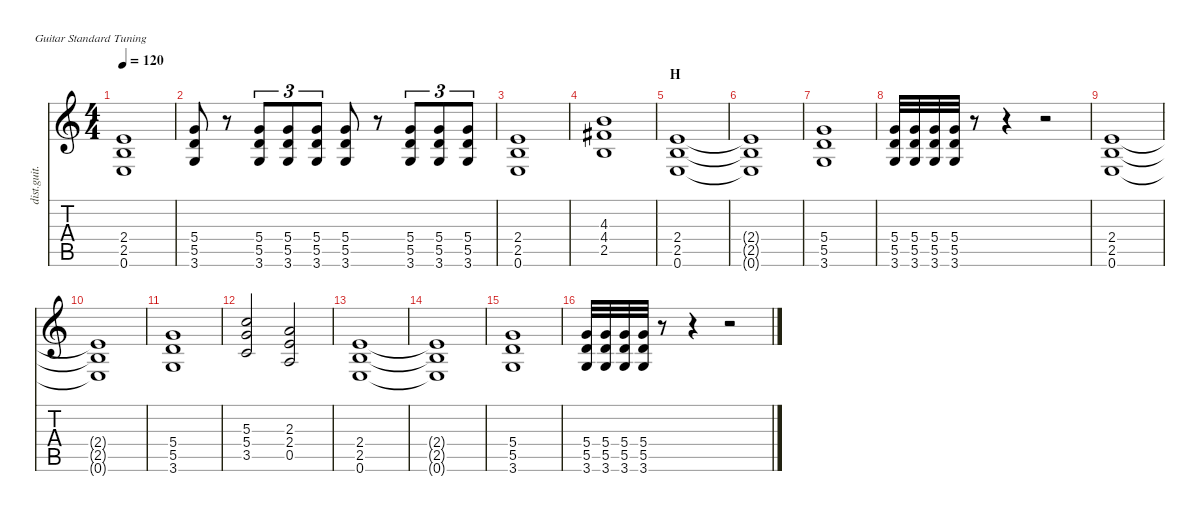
\defaultSystemsLayout 4
\hideDynamics
\bracketExtendMode nobrackets
\track ("Gtr. II" "dist.guit.") {instrument distortionguitar}
\staff {score tabs}
\tuning (E4 B3 G3 D3 A2 E2)
\ts (4 4)
\tempo 120
\clef g2
\ks c
(2.4 2.5 0.6).1{dy f} |
(5.4 5.5 3.6).8 r.8 (5.4 5.5 3.6).8{tu (3 2)} (5.4 5.5 3.6).8{tu (3 2)} (5.4 5.5 3.6).8{tu (3 2)} (5.4 5.5 3.6).8 r.8 (5.4 5.5 3.6).8{tu (3 2)} (5.4 5.5 3.6).8{tu (3 2)} (5.4 5.5 3.6).8{tu (3 2)} |
(2.4 2.5 0.6).1 |
(4.3 4.4{acc #} 2.5).1 |
\section ("" "H")
(2.4 2.5 0.6).1 |
(2.4{t} 2.5{t} 0.6{t}).1 |
(5.4 5.5 3.6).1 |
(5.4 5.5 3.6).32 (5.4 5.5 3.6).32 (5.4 5.5 3.6).32 (5.4 5.5 3.6).32 r.8 r.4 r.2 |
(2.4 2.5 0.6).1 |
(2.4{t} 2.5{t} 0.6{t}).1 |
(5.4 5.5 3.6).1 |
(5.3 5.4 3.5).2 (2.3 2.4 0.5).2 |
(2.4 2.5 0.6).1 |
(2.4{t} 2.5{t} 0.6{t}).1 |
(5.4 5.5 3.6).1 |
(5.4 5.5 3.6).32 (5.4 5.5 3.6).32 (5.4 5.5 3.6).32 (5.4 5.5 3.6).32 r.8 r.4 r.2
